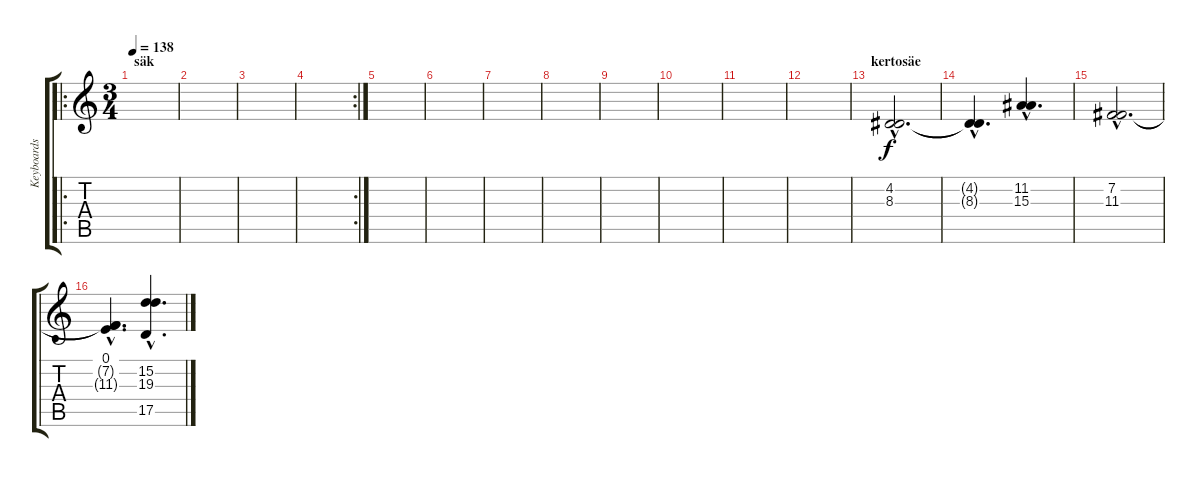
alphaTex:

\track ("Keyboards" "Keyboards") {instrument stringensemble1}
\staff {score tabs}
\tuning (E4 B3 G3 D3 A2 D2) {hide}
\ro
\ts (3 4)
\section ("" "säk")
\tempo 138
\clef g2
\ks c
|
|
|
\rc 2
|
|
|
|
|
|
|
|
|
\section ("" "kertosäe")
(4.2{hac} 8.3{hac}).2{d} |
(4.2{hac t} 8.3{hac t}).4{d} (11.2{hac} 15.3{hac}).4{d} |
(7.2{hac} 11.3{hac}).2{d} |
(0.1{hac} 7.2{hac t} 11.3{hac t}).4{d} (15.2{hac} 19.3{hac} 17.5{hac}).4{d}
